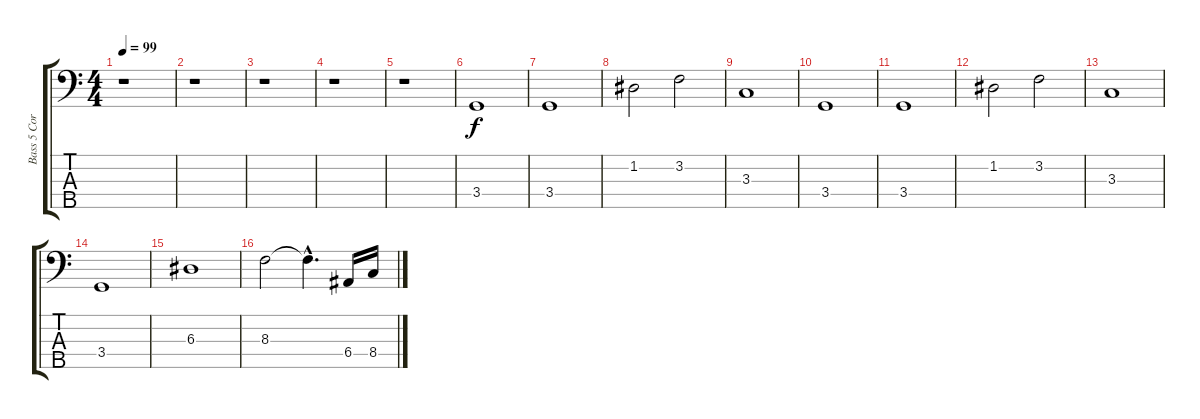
\track ("Bass 5 Cordes " "Bass 5 Cor") {instrument electricbassfinger}
\staff {score tabs}
\tuning (G2 D2 A1 E1 B0) {hide}
\ts (4 4)
\tempo 99
\clef f4
\ks c
r.1{dy f instrument electricbassfinger} |
r.1 |
r.1 |
r.1 |
r.1 |
3.4.1 |
3.4.1 |
1.2.2 3.2.2 |
3.3.1 |
3.4.1 |
3.4.1 |
1.2.2 3.2.2 |
3.3.1 |
3.4.1 |
6.3.1 |
8.3.2 8.3{hac t}.4{d} 6.4.16 8.4.16
